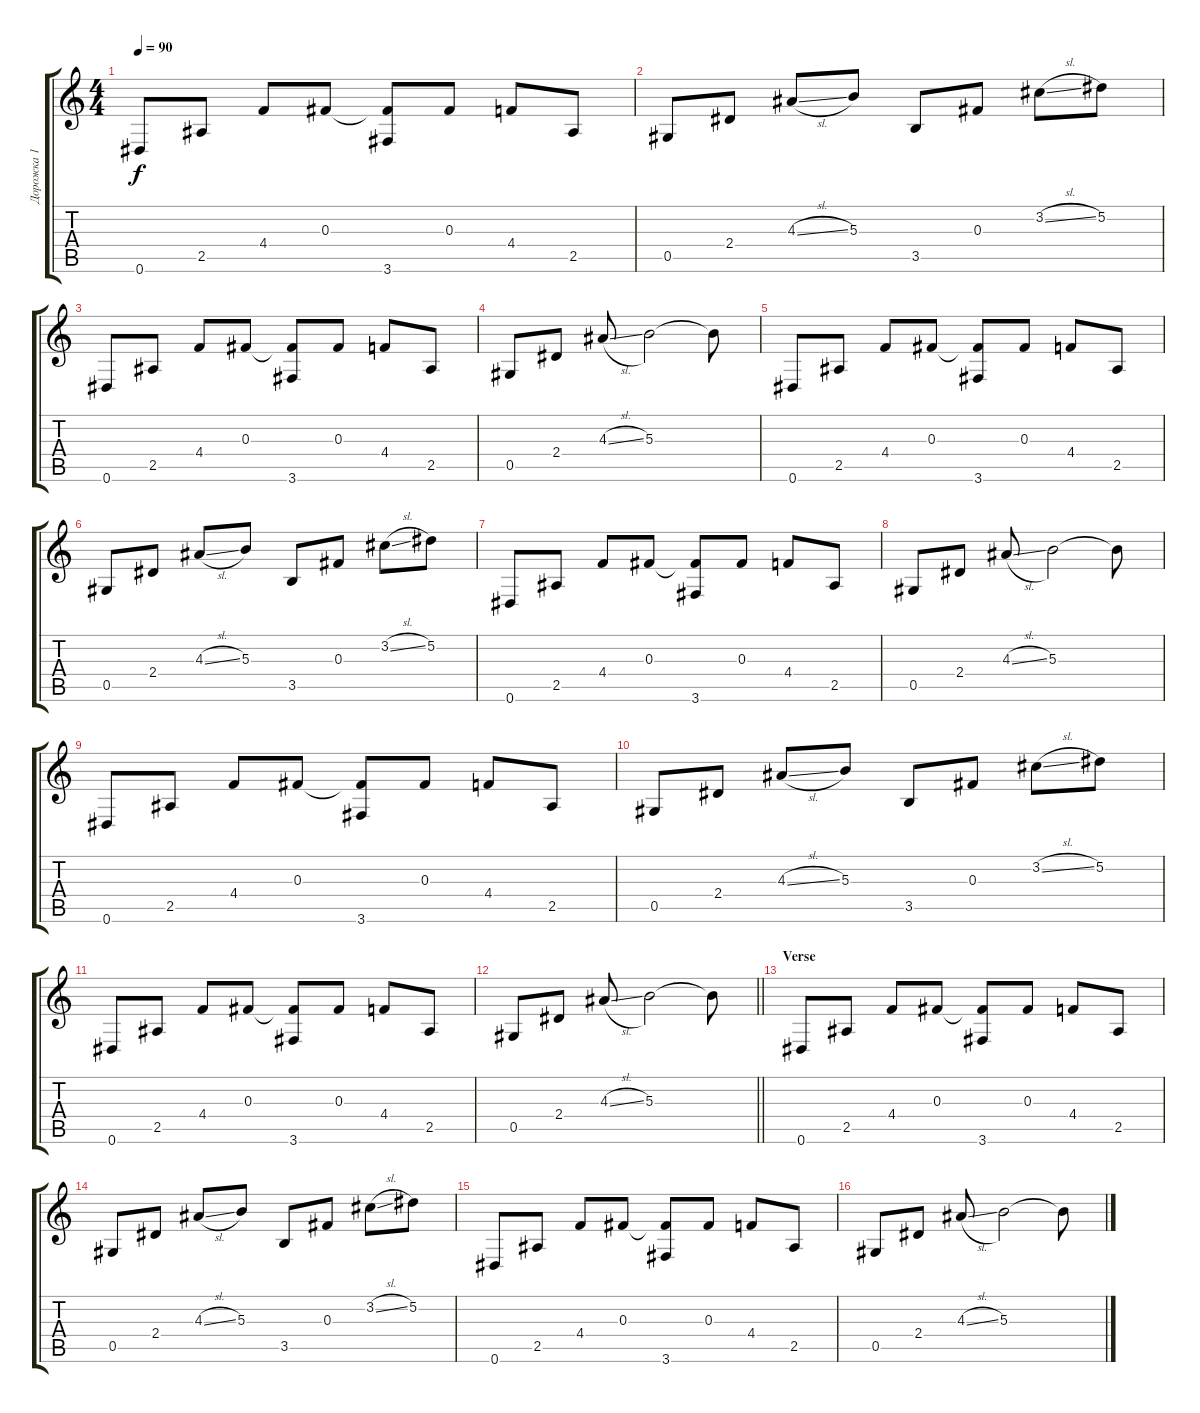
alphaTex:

\track ("Дорожка 1" "Дорожка 1") {instrument acousticguitarsteel}
\staff {score tabs}
\tuning (Eb4 Bb3 Gb3 Db3 Ab2 Eb2) {hide}
\ts (4 4)
\tempo 90
\clef g2
\ks c
0.6.8{dy f instrument acousticguitarsteel} 2.5.8 4.4.8 0.3.8 (0.3{t} 3.6).8 0.3.8 4.4.8 2.5.8 |
0.5.8 2.4.8 4.3{sl}.8 5.3.8 3.5.8 0.3.8 3.2{sl}.8 5.2.8 |
0.6.8 2.5.8 4.4.8 0.3.8 (0.3{t} 3.6).8 0.3.8 4.4.8 2.5.8 |
0.5.8 2.4.8 4.3{sl}.8 5.3.2 5.3{t}.8 |
0.6.8 2.5.8 4.4.8 0.3.8 (0.3{t} 3.6).8 0.3.8 4.4.8 2.5.8 |
0.5.8 2.4.8 4.3{sl}.8 5.3.8 3.5.8 0.3.8 3.2{sl}.8 5.2.8 |
0.6.8 2.5.8 4.4.8 0.3.8 (0.3{t} 3.6).8 0.3.8 4.4.8 2.5.8 |
0.5.8 2.4.8 4.3{sl}.8 5.3.2 5.3{t}.8 |
0.6.8 2.5.8 4.4.8 0.3.8 (0.3{t} 3.6).8 0.3.8 4.4.8 2.5.8 |
0.5.8 2.4.8 4.3{sl}.8 5.3.8 3.5.8 0.3.8 3.2{sl}.8 5.2.8 |
0.6.8 2.5.8 4.4.8 0.3.8 (0.3{t} 3.6).8 0.3.8 4.4.8 2.5.8 |
\barLineRight lightlight
0.5.8 2.4.8 4.3{sl}.8 5.3.2 5.3{t}.8 |
\section ("" "Verse")
0.6.8 2.5.8 4.4.8 0.3.8 (0.3{t} 3.6).8 0.3.8 4.4.8 2.5.8 |
0.5.8 2.4.8 4.3{sl}.8 5.3.8 3.5.8 0.3.8 3.2{sl}.8 5.2.8 |
0.6.8 2.5.8 4.4.8 0.3.8 (0.3{t} 3.6).8 0.3.8 4.4.8 2.5.8 |
0.5.8 2.4.8 4.3{sl}.8 5.3.2 5.3{t}.8
